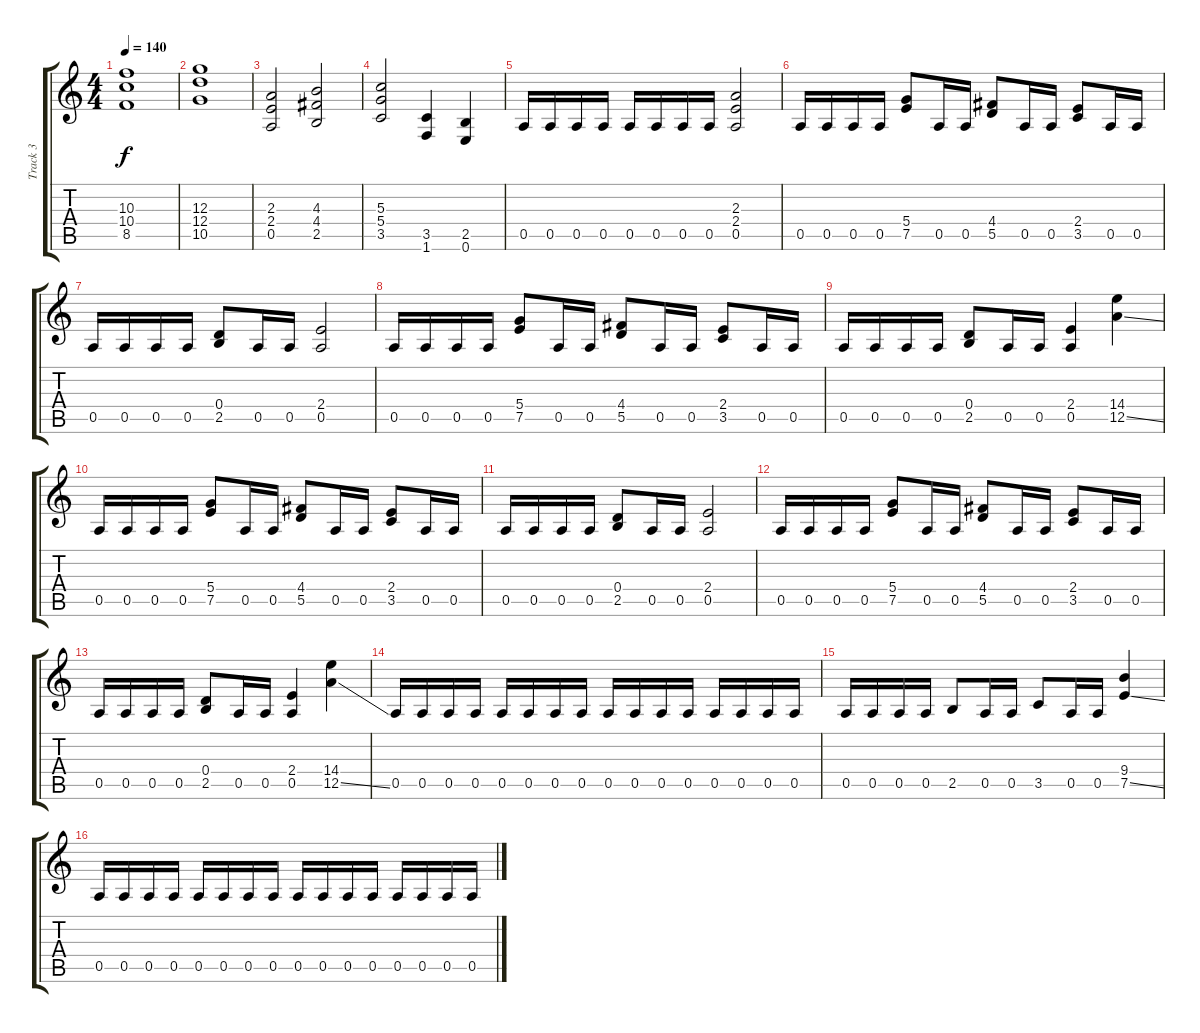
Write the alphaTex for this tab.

\track ("Track 3" "Track 3") {instrument distortionguitar}
\staff {score tabs}
\tuning (E4 B3 G3 D3 A2 E2) {hide}
\ts (4 4)
\tempo 140
\clef g2
\ks c
(10.3 10.4 8.5).1{dy f} |
(12.3 12.4 10.5).1 |
(2.3 2.4 0.5).2 (4.3 4.4 2.5).2 |
(5.3 5.4 3.5).2 (3.5 1.6).4 (2.5 0.6).4 |
0.5.16 0.5.16 0.5.16 0.5.16 0.5.16 0.5.16 0.5.16 0.5.16 (2.3 2.4 0.5).2 |
0.5.16 0.5.16 0.5.16 0.5.16 (5.4 7.5).8 0.5.16 0.5.16 (4.4 5.5).8 0.5.16 0.5.16 (2.4 3.5).8 0.5.16 0.5.16 |
0.5.16 0.5.16 0.5.16 0.5.16 (0.4 2.5).8 0.5.16 0.5.16 (2.4 0.5).2 |
0.5.16 0.5.16 0.5.16 0.5.16 (5.4 7.5).8 0.5.16 0.5.16 (4.4 5.5).8 0.5.16 0.5.16 (2.4 3.5).8 0.5.16 0.5.16 |
0.5.16 0.5.16 0.5.16 0.5.16 (0.4 2.5).8 0.5.16 0.5.16 (2.4 0.5).4 (14.4 12.5{ss}).4 |
0.5.16 0.5.16 0.5.16 0.5.16 (5.4 7.5).8 0.5.16 0.5.16 (4.4 5.5).8 0.5.16 0.5.16 (2.4 3.5).8 0.5.16 0.5.16 |
0.5.16 0.5.16 0.5.16 0.5.16 (0.4 2.5).8 0.5.16 0.5.16 (2.4 0.5).2 |
0.5.16 0.5.16 0.5.16 0.5.16 (5.4 7.5).8 0.5.16 0.5.16 (4.4 5.5).8 0.5.16 0.5.16 (2.4 3.5).8 0.5.16 0.5.16 |
0.5.16 0.5.16 0.5.16 0.5.16 (0.4 2.5).8 0.5.16 0.5.16 (2.4 0.5).4 (14.4 12.5{ss}).4 |
0.5.16 0.5.16 0.5.16 0.5.16 0.5.16 0.5.16 0.5.16 0.5.16 0.5.16 0.5.16 0.5.16 0.5.16 0.5.16 0.5.16 0.5.16 0.5.16 |
0.5.16 0.5.16 0.5.16 0.5.16 2.5.8 0.5.16 0.5.16 3.5.8 0.5.16 0.5.16 (9.4 7.5{ss}).4 |
0.5.16 0.5.16 0.5.16 0.5.16 0.5.16 0.5.16 0.5.16 0.5.16 0.5.16 0.5.16 0.5.16 0.5.16 0.5.16 0.5.16 0.5.16 0.5.16
